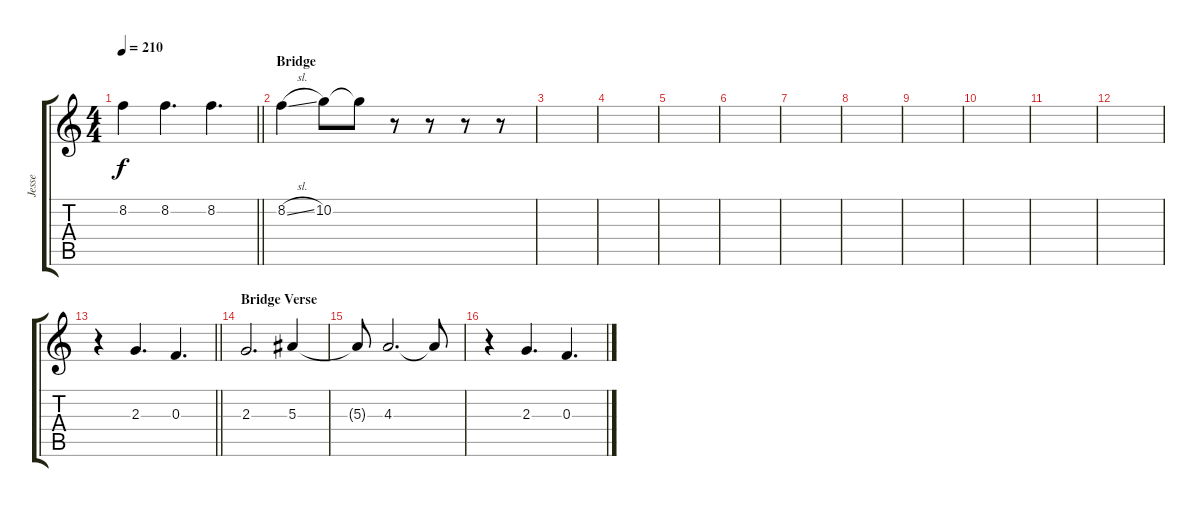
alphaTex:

\track ("Jesse" "Jesse") {instrument overdrivenguitar}
\staff {score tabs}
\tuning (D4 A3 F3 C3 G2 C2) {hide}
\ts (4 4)
\tempo 210
\clef g2
\barLineRight lightlight
\ks c
8.2.4{dy f} 8.2.4{d} 8.2.4{d} |
\section ("" "Bridge")
8.2{sl}.4 10.2.8 10.2{t}.8 r.8 r.8 r.8 r.8 |
|
|
|
|
|
|
|
|
|
|
\barLineRight lightlight
r.4 2.3.4{d} 0.3.4{d} |
\section ("" "Bridge Verse")
2.3.2{d} 5.3.4 |
5.3{t}.8 4.3.2{d} 4.3{t}.8 |
r.4 2.3.4{d} 0.3.4{d}
